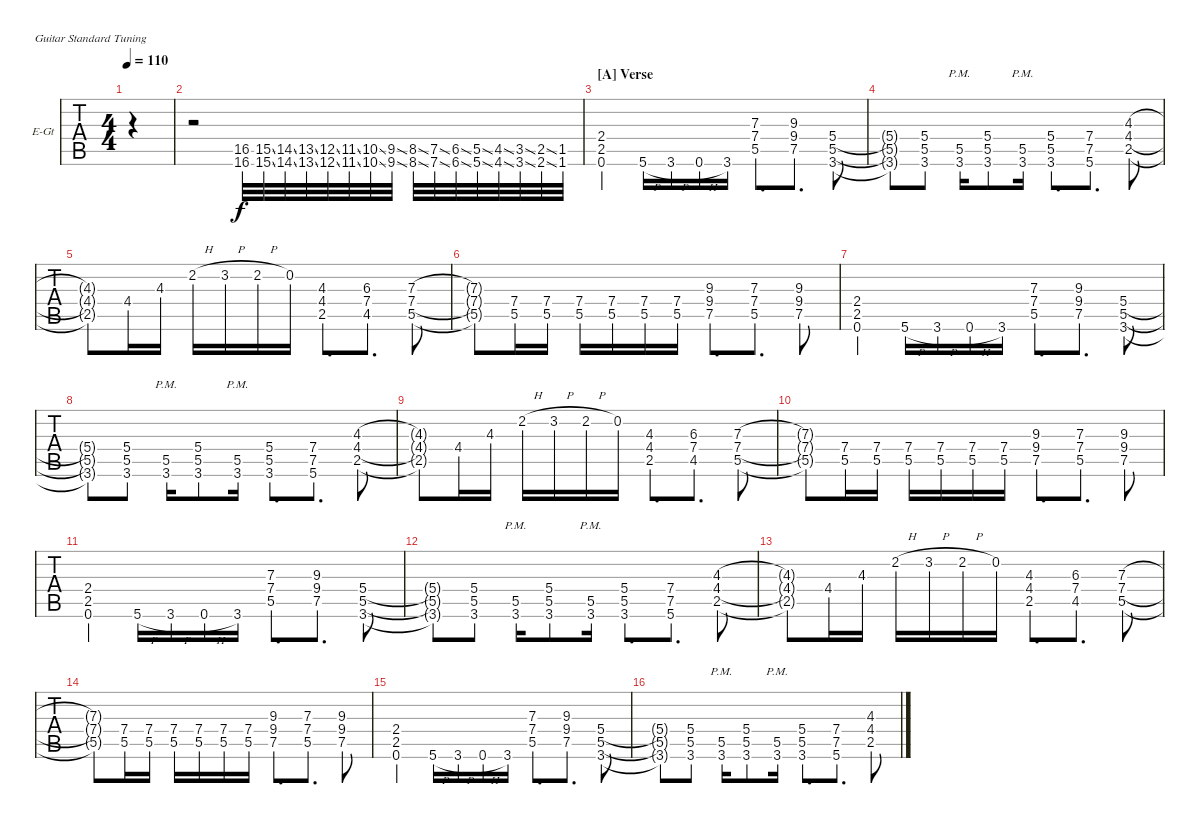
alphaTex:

\defaultSystemsLayout 4
\bracketExtendMode groupsimilarinstruments
\firstSystemTrackNameOrientation horizontal
\otherSystemsTrackNameOrientation horizontal
\track ("Matthew" "E-Gt") {instrument distortionguitar}
\staff {tabs}
\tuning (E4 B3 G3 D3 A2 E2)
\ts (4 4)
\tempo 110
\clef g2
\ks c
|
r.2 (16.5 16.6).32 (15.6{ss} 15.5{ss}).32 (14.6{ss} 14.5{ss}).32 (13.6{ss} 13.5{ss}).32 (12.6{ss} 12.5{ss}).32 (11.6{ss} 11.5{ss}).32 (10.6{ss} 10.5{ss}).32 (9.6{ss} 9.5{ss}).32 (8.6{ss} 8.5{ss}).32 (7.6{ss} 7.5{ss}).32 (6.6{ss} 6.5{ss}).32 (5.6{ss} 5.5{ss}).32 (4.6{ss} 4.5{ss}).32 (3.6{ss} 3.5{ss}).32 (2.6{ss} 2.5{ss}).32 (1.6 1.5).32 |
\section ("A" "Verse")
(0.6 2.5 2.4).4 5.6{h}.16 3.6{h}.16 0.6{h}.16 3.6.16 (5.5 7.4 7.3).8{d} (7.5 9.4 9.3).8{d} (3.6 5.5 5.4).8 |
(3.6{t} 5.5{t} 5.4{t}).8 (3.6 5.5 5.4).8 (3.6{pm} 5.5{pm}).16 (3.6 5.5 5.4).8 (3.6{pm} 5.5{pm}).16 (3.6 5.5 5.4).8{d} (5.6 7.5 7.4).8{d} (2.5 4.4 4.3).8 |
(2.5{t} 4.4{t} 4.3{t}).8 4.4.16 4.3.16 2.2{h}.16 3.2{h}.16 2.2{h}.16 0.2.16 (2.5 4.4 4.3).8{d} (4.5 7.4 6.3).8{d} (5.5 7.4 7.3).8 |
(5.5{t} 7.4{t} 7.3{t}).8 (5.5 7.4).16 (5.5 7.4).16 (5.5 7.4).16 (5.5 7.4).16 (5.5 7.4).16 (5.5 7.4).16 (7.5 9.4 9.3).8{d} (5.5 7.4 7.3).8{d} (7.5 9.4 9.3).8 |
(0.6 2.5 2.4).4 5.6{h}.16 3.6{h}.16 0.6{h}.16 3.6.16 (5.5 7.4 7.3).8{d} (7.5 9.4 9.3).8{d} (3.6 5.5 5.4).8 |
(3.6{t} 5.5{t} 5.4{t}).8 (3.6 5.5 5.4).8 (3.6{pm} 5.5{pm}).16 (3.6 5.5 5.4).8 (3.6{pm} 5.5{pm}).16 (3.6 5.5 5.4).8{d} (5.6 7.5 7.4).8{d} (2.5 4.4 4.3).8 |
(2.5{t} 4.4{t} 4.3{t}).8 4.4.16 4.3.16 2.2{h}.16 3.2{h}.16 2.2{h}.16 0.2.16 (2.5 4.4 4.3).8{d} (4.5 7.4 6.3).8{d} (5.5 7.4 7.3).8 |
(5.5{t} 7.4{t} 7.3{t}).8 (5.5 7.4).16 (5.5 7.4).16 (5.5 7.4).16 (5.5 7.4).16 (5.5 7.4).16 (5.5 7.4).16 (7.5 9.4 9.3).8{d} (5.5 7.4 7.3).8{d} (7.5 9.4 9.3).8 |
(0.6 2.5 2.4).4 5.6{h}.16 3.6{h}.16 0.6{h}.16 3.6.16 (5.5 7.4 7.3).8{d} (7.5 9.4 9.3).8{d} (3.6 5.5 5.4).8 |
(3.6{t} 5.5{t} 5.4{t}).8 (3.6 5.5 5.4).8 (3.6{pm} 5.5{pm}).16 (3.6 5.5 5.4).8 (3.6{pm} 5.5{pm}).16 (3.6 5.5 5.4).8{d} (5.6 7.5 7.4).8{d} (2.5 4.4 4.3).8 |
(2.5{t} 4.4{t} 4.3{t}).8 4.4.16 4.3.16 2.2{h}.16 3.2{h}.16 2.2{h}.16 0.2.16 (2.5 4.4 4.3).8{d} (4.5 7.4 6.3).8{d} (5.5 7.4 7.3).8 |
(5.5{t} 7.4{t} 7.3{t}).8 (5.5 7.4).16 (5.5 7.4).16 (5.5 7.4).16 (5.5 7.4).16 (5.5 7.4).16 (5.5 7.4).16 (7.5 9.4 9.3).8{d} (5.5 7.4 7.3).8{d} (7.5 9.4 9.3).8 |
(0.6 2.5 2.4).4 5.6{h}.16 3.6{h}.16 0.6{h}.16 3.6.16 (5.5 7.4 7.3).8{d} (7.5 9.4 9.3).8{d} (3.6 5.5 5.4).8 |
(3.6{t} 5.5{t} 5.4{t}).8 (3.6 5.5 5.4).8 (3.6{pm} 5.5{pm}).16 (3.6 5.5 5.4).8 (3.6{pm} 5.5{pm}).16 (3.6 5.5 5.4).8{d} (5.6 7.5 7.4).8{d} (2.5 4.4 4.3).8
